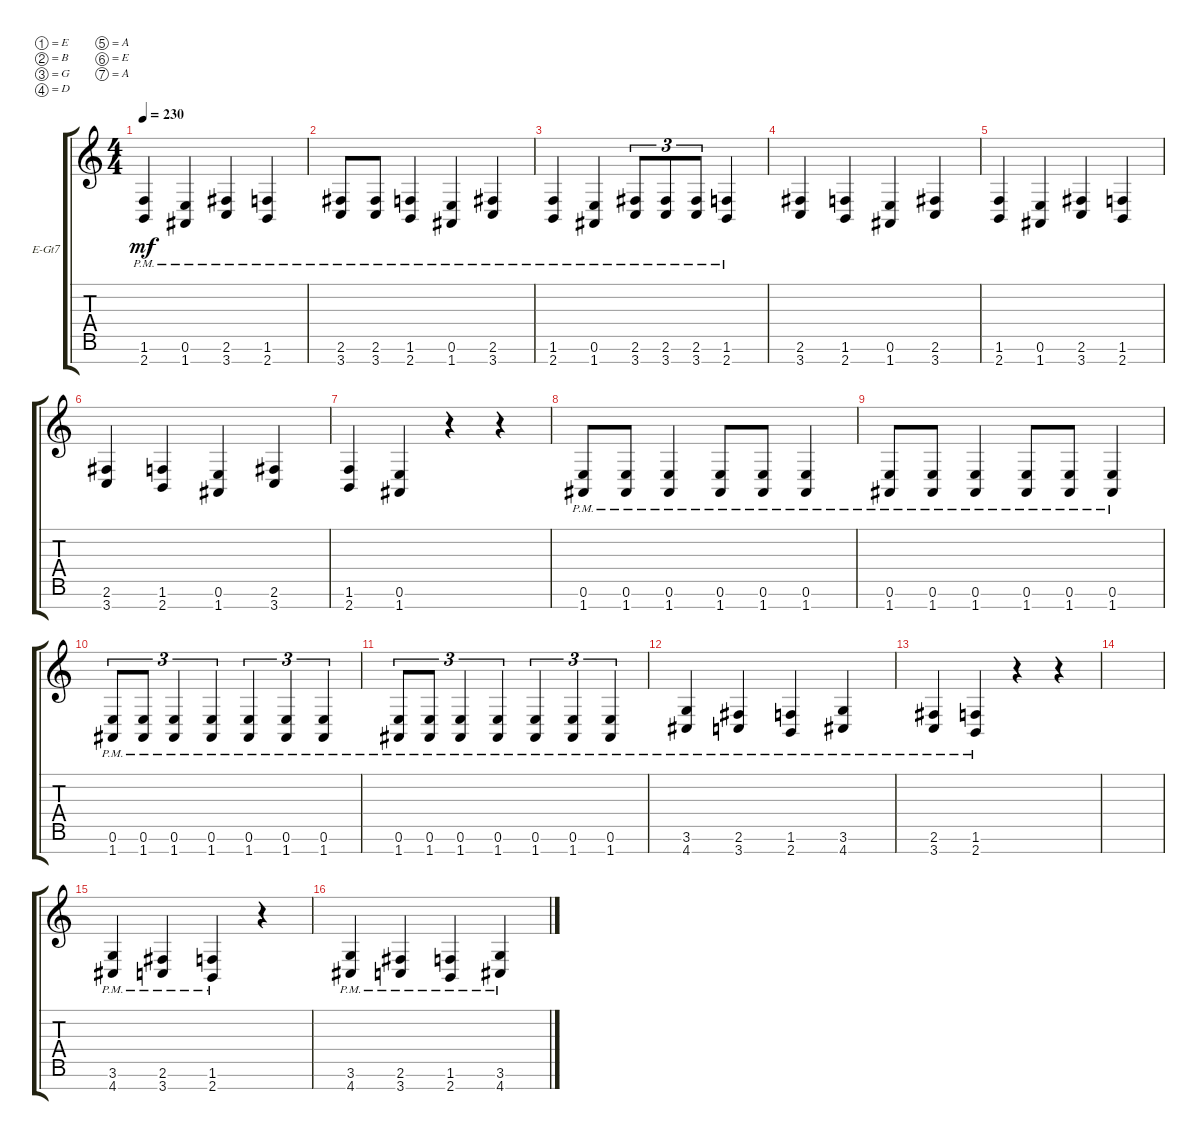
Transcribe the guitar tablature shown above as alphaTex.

\defaultSystemsLayout 4
\bracketExtendMode groupsimilarinstruments
\firstSystemTrackNameOrientation horizontal
\otherSystemsTrackNameOrientation horizontal
\track ("Electric Guitar" "E-Gt7") {instrument distortionguitar}
\staff {score tabs}
\tuning (E4 B3 G3 D3 A2 E2 A1)
\ts (4 4)
\tempo 230
\clef g2
\ks c
(2.7{pm} 1.6{pm}).4{dy mf} (1.7{pm} 0.6{pm}).4 (3.7{pm} 2.6{pm}).4 (2.7{pm} 1.6{pm}).4 |
(3.7{pm} 2.6{pm}).8 (3.7{pm} 2.6{pm}).8 (2.7{pm} 1.6{pm}).4 (1.7{pm} 0.6{pm}).4 (3.7{pm} 2.6{pm}).4 |
(2.7{pm} 1.6{pm}).4 (1.7{pm} 0.6{pm}).4 (3.7{pm} 2.6{pm}).8{tu (3 2)} (3.7{pm} 2.6{pm}).8{tu (3 2)} (3.7{pm} 2.6{pm}).8{tu (3 2)} (2.7{pm} 1.6{pm}).4 |
(3.7 2.6).4 (2.7 1.6).4 (1.7 0.6).4 (3.7 2.6).4 |
(2.7 1.6).4 (1.7 0.6).4 (3.7 2.6).4 (2.7 1.6).4 |
(3.7 2.6).4 (2.7 1.6).4 (1.7 0.6).4 (3.7 2.6).4 |
(2.7 1.6).4 (1.7 0.6).4 r.4 r.4 |
(1.7{pm} 0.6{pm}).8 (1.7{pm} 0.6{pm}).8 (1.7{pm} 0.6{pm}).4 (1.7{pm} 0.6{pm}).8 (1.7{pm} 0.6{pm}).8 (1.7{pm} 0.6{pm}).4 |
(1.7{pm} 0.6{pm}).8 (1.7{pm} 0.6{pm}).8 (1.7{pm} 0.6{pm}).4 (1.7{pm} 0.6{pm}).8 (1.7{pm} 0.6{pm}).8 (1.7{pm} 0.6{pm}).4 |
(1.7{pm} 0.6{pm}).8{tu (3 2)} (1.7{pm} 0.6{pm}).8{tu (3 2)} (1.7{pm} 0.6{pm}).4{tu (3 2)} (1.7{pm} 0.6{pm}).4{tu (3 2)} (1.7{pm} 0.6{pm}).4{tu (3 2)} (1.7{pm} 0.6{pm}).4{tu (3 2)} (1.7{pm} 0.6{pm}).4{tu (3 2)} |
(1.7{pm} 0.6{pm}).8{tu (3 2)} (1.7{pm} 0.6{pm}).8{tu (3 2)} (1.7{pm} 0.6{pm}).4{tu (3 2)} (1.7{pm} 0.6{pm}).4{tu (3 2)} (1.7{pm} 0.6{pm}).4{tu (3 2)} (1.7{pm} 0.6{pm}).4{tu (3 2)} (1.7{pm} 0.6{pm}).4{tu (3 2)} |
(4.7{pm} 3.6{pm}).4 (3.7{pm} 2.6{pm}).4 (2.7{pm} 1.6{pm}).4 (4.7{pm} 3.6{pm}).4 |
(3.7{pm} 2.6{pm}).4 (2.7{pm} 1.6{pm}).4 r.4 r.4 |
|
(4.7{pm} 3.6{pm}).4 (3.7{pm} 2.6{pm}).4 (2.7{pm} 1.6{pm}).4 r.4 |
(4.7{pm} 3.6{pm}).4 (3.7{pm} 2.6{pm}).4 (2.7{pm} 1.6{pm}).4 (4.7{pm} 3.6{pm}).4
